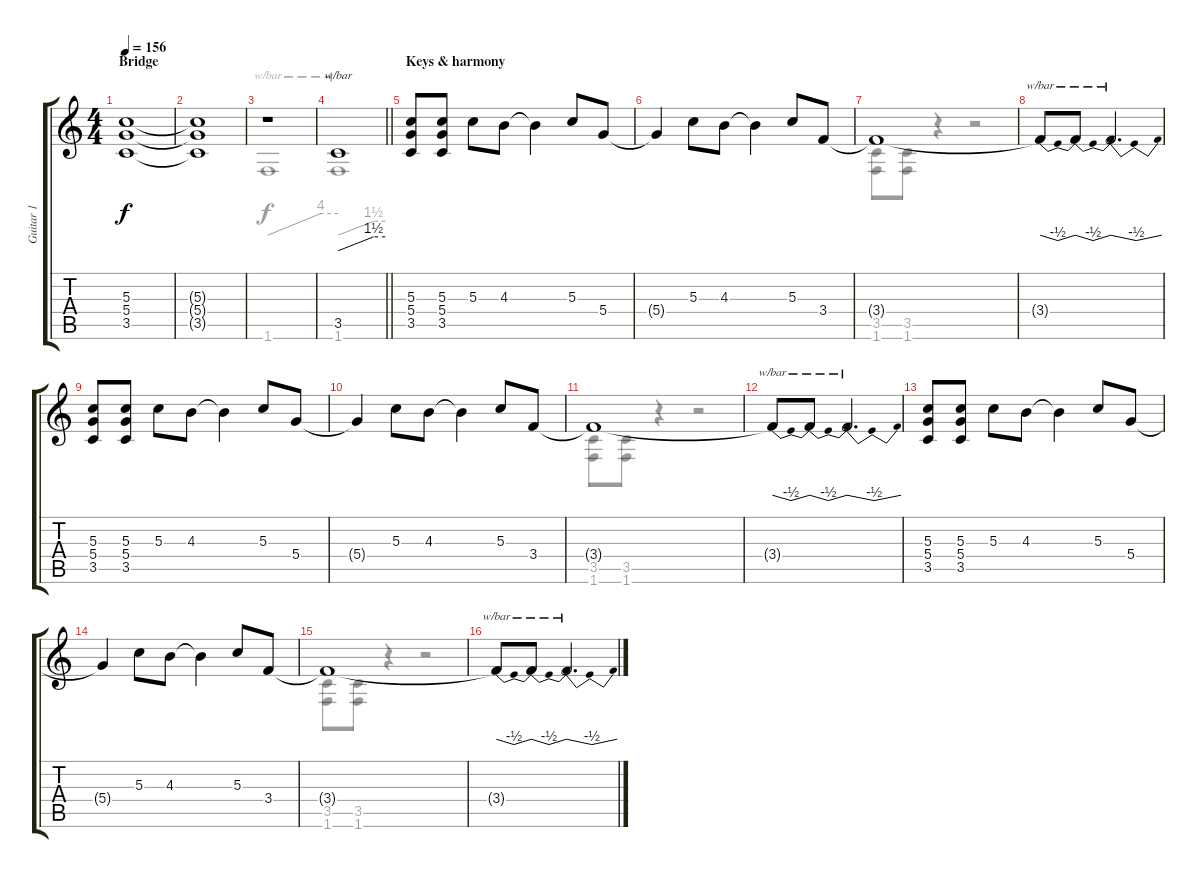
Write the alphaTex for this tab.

\track ("Guitar 1" "Guitar 1") {instrument distortionguitar}
\staff {score tabs}
\tuning (E4 B3 G3 D3 A2 E2) {hide}
\voice
\ts (4 4)
\section ("" "Bridge")
\tempo 156
\clef g2
\ks c
(5.3 5.4 3.5).1{dy f} |
(5.3{t} 5.4{t} 3.5{t}).1 |
r.1 |
\barLineRight lightlight
3.5.1{tbe (custom default 0 0 45 6 60 6)} |
\section ("" "Keys & harmony")
(5.3 5.4 3.5).8 (5.3 5.4 3.5).8 5.3.8 4.3.8 4.3{t}.4 5.3.8 5.4.8 |
5.4{t}.4 5.3.8 4.3.8 4.3{t}.4 5.3.8 3.4.8 |
3.4{t}.1 |
3.4{t}.8{tbe (dip default 0 0 30 -2 60 0)} 3.4{t}.8{tbe (dip default 0 0 30 -2 60 0)} 3.4{t}.2{d tbe (dip default 0 0 30 -2 60 0)} |
(5.3 5.4 3.5).8 (5.3 5.4 3.5).8 5.3.8 4.3.8 4.3{t}.4 5.3.8 5.4.8 |
5.4{t}.4 5.3.8 4.3.8 4.3{t}.4 5.3.8 3.4.8 |
3.4{t}.1 |
3.4{t}.8{tbe (dip default 0 0 30 -2 60 0)} 3.4{t}.8{tbe (dip default 0 0 30 -2 60 0)} 3.4{t}.2{d tbe (dip default 0 0 30 -2 60 0)} |
(5.3 5.4 3.5).8 (5.3 5.4 3.5).8 5.3.8 4.3.8 4.3{t}.4 5.3.8 5.4.8 |
5.4{t}.4 5.3.8 4.3.8 4.3{t}.4 5.3.8 3.4.8 |
3.4{t}.1 |
3.4{t}.8{tbe (dip default 0 0 30 -2 60 0)} 3.4{t}.8{tbe (dip default 0 0 30 -2 60 0)} 3.4{t}.2{d tbe (dip default 0 0 30 -2 60 0)}
\voice
\clef g2
\ottava regular
\simile none
\ks c
|
|
1.6.1{tbe (custom default 0 0 45 16 60 16)} |
\barLineRight lightlight
1.6.1{tbe (custom default 0 0 45 6 60 6)} |
|
|
(3.5 1.6).8 (3.5 1.6).8 r.4 r.2 |
|
|
|
(3.5 1.6).8 (3.5 1.6).8 r.4 r.2 |
|
|
|
(3.5 1.6).8 (3.5 1.6).8 r.4 r.2 |
